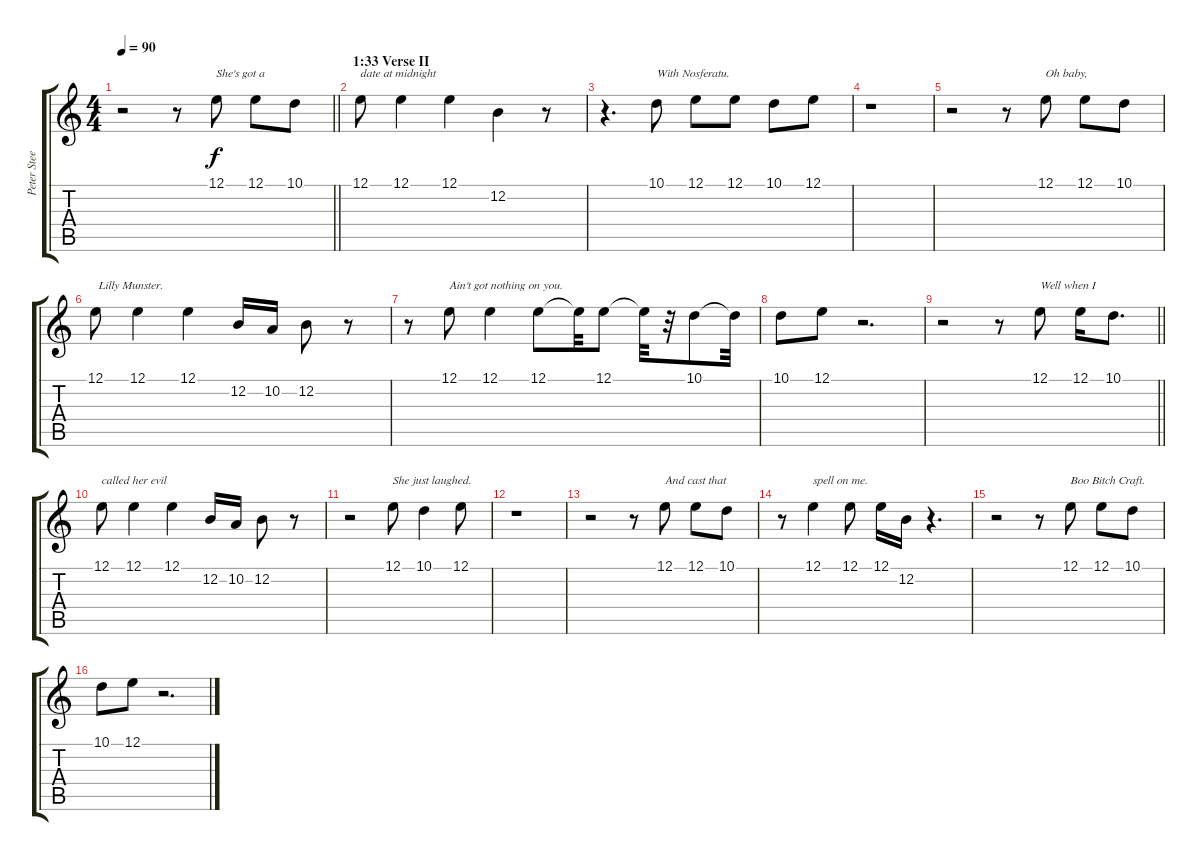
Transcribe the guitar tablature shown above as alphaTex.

\track ("Peter Steele R.I.P. (Vocals) + Tempi" "Peter Stee") {instrument synthvoice}
\staff {score tabs}
\tuning (E4 B3 G3 D3 A2 E2) {hide}
\ts (4 4)
\tempo 90
\clef g2
\barLineRight lightlight
\ks c
r.2{dy f} r.8 12.1.8{txt "She's got a "} 12.1.8 10.1.8 |
\section ("" "1:33 Verse II")
12.1.8{txt "date at midnight"} 12.1.4 12.1.4 12.2.4 r.8 |
r.4{d} 10.1.8{txt "With Nosferatu."} 12.1.8 12.1.8 10.1.8 12.1.8 |
r.1 |
r.2 r.8 12.1.8{txt "Oh baby,"} 12.1.8 10.1.8 |
12.1.8{txt " Lilly Munster."} 12.1.4 12.1.4 12.2.16 10.2.16 12.2.8 r.8 |
r.8 12.1.8{txt "Ain't got nothing on you."} 12.1.4 12.1.8 12.1{t}.32 12.1.8 12.1{t}.32 r.32 10.1.8 10.1{t}.32 |
10.1.8 12.1.8 r.2{d} |
\barLineRight lightlight
r.2 r.8 12.1.8{txt "Well when I "} 12.1.16 10.1.8{d} |
12.1.8{txt "called her evil"} 12.1.4 12.1.4 12.2.16 10.2.16 12.2.8 r.8 |
r.2 12.1.8{txt "She just laughed."} 10.1.4 12.1.8 |
r.1 |
r.2 r.8 12.1.8{txt "And cast that "} 12.1.8 10.1.8 |
r.8 12.1.4{txt "spell on me."} 12.1.8 12.1.16 12.2.16 r.4{d} |
r.2 r.8 12.1.8{txt "Boo Bitch Craft."} 12.1.8 10.1.8 |
10.1.8 12.1.8 r.2{d}
